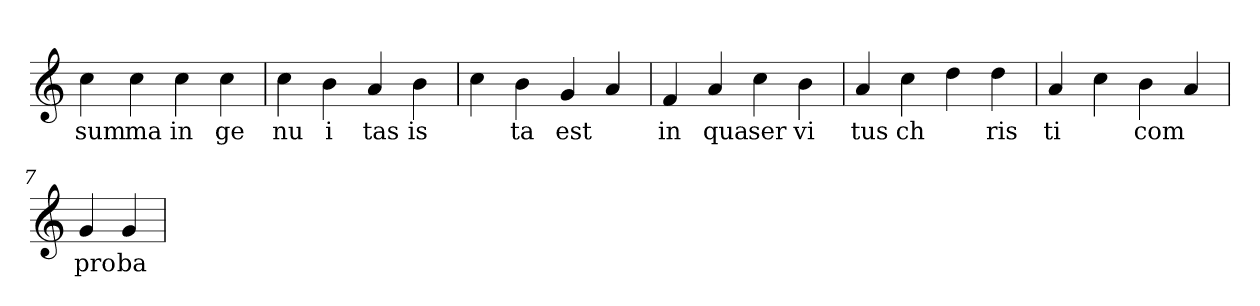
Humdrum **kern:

**kern	**text
*part1	*part1
*staff1	*staff1
*clefG2	*
=1	=1
4cc	sum
4cc	ma
4cc	in
4cc	ge
=2	=2
4cc	nu
4b	i
4a	tas
4b	is
=3	=3
4cc	.
4b	ta
4g	est
4a	.
=4	=4
4f	in
4a	qua
4cc	ser
4b	vi
=5	=5
4a	tus
4cc	ch
4dd	.
4dd	ris
=6	=6
4a	ti
4cc	.
4b	com
4a	.
=7	=7
4g	pro
4g	ba
=	=
*-	*-
